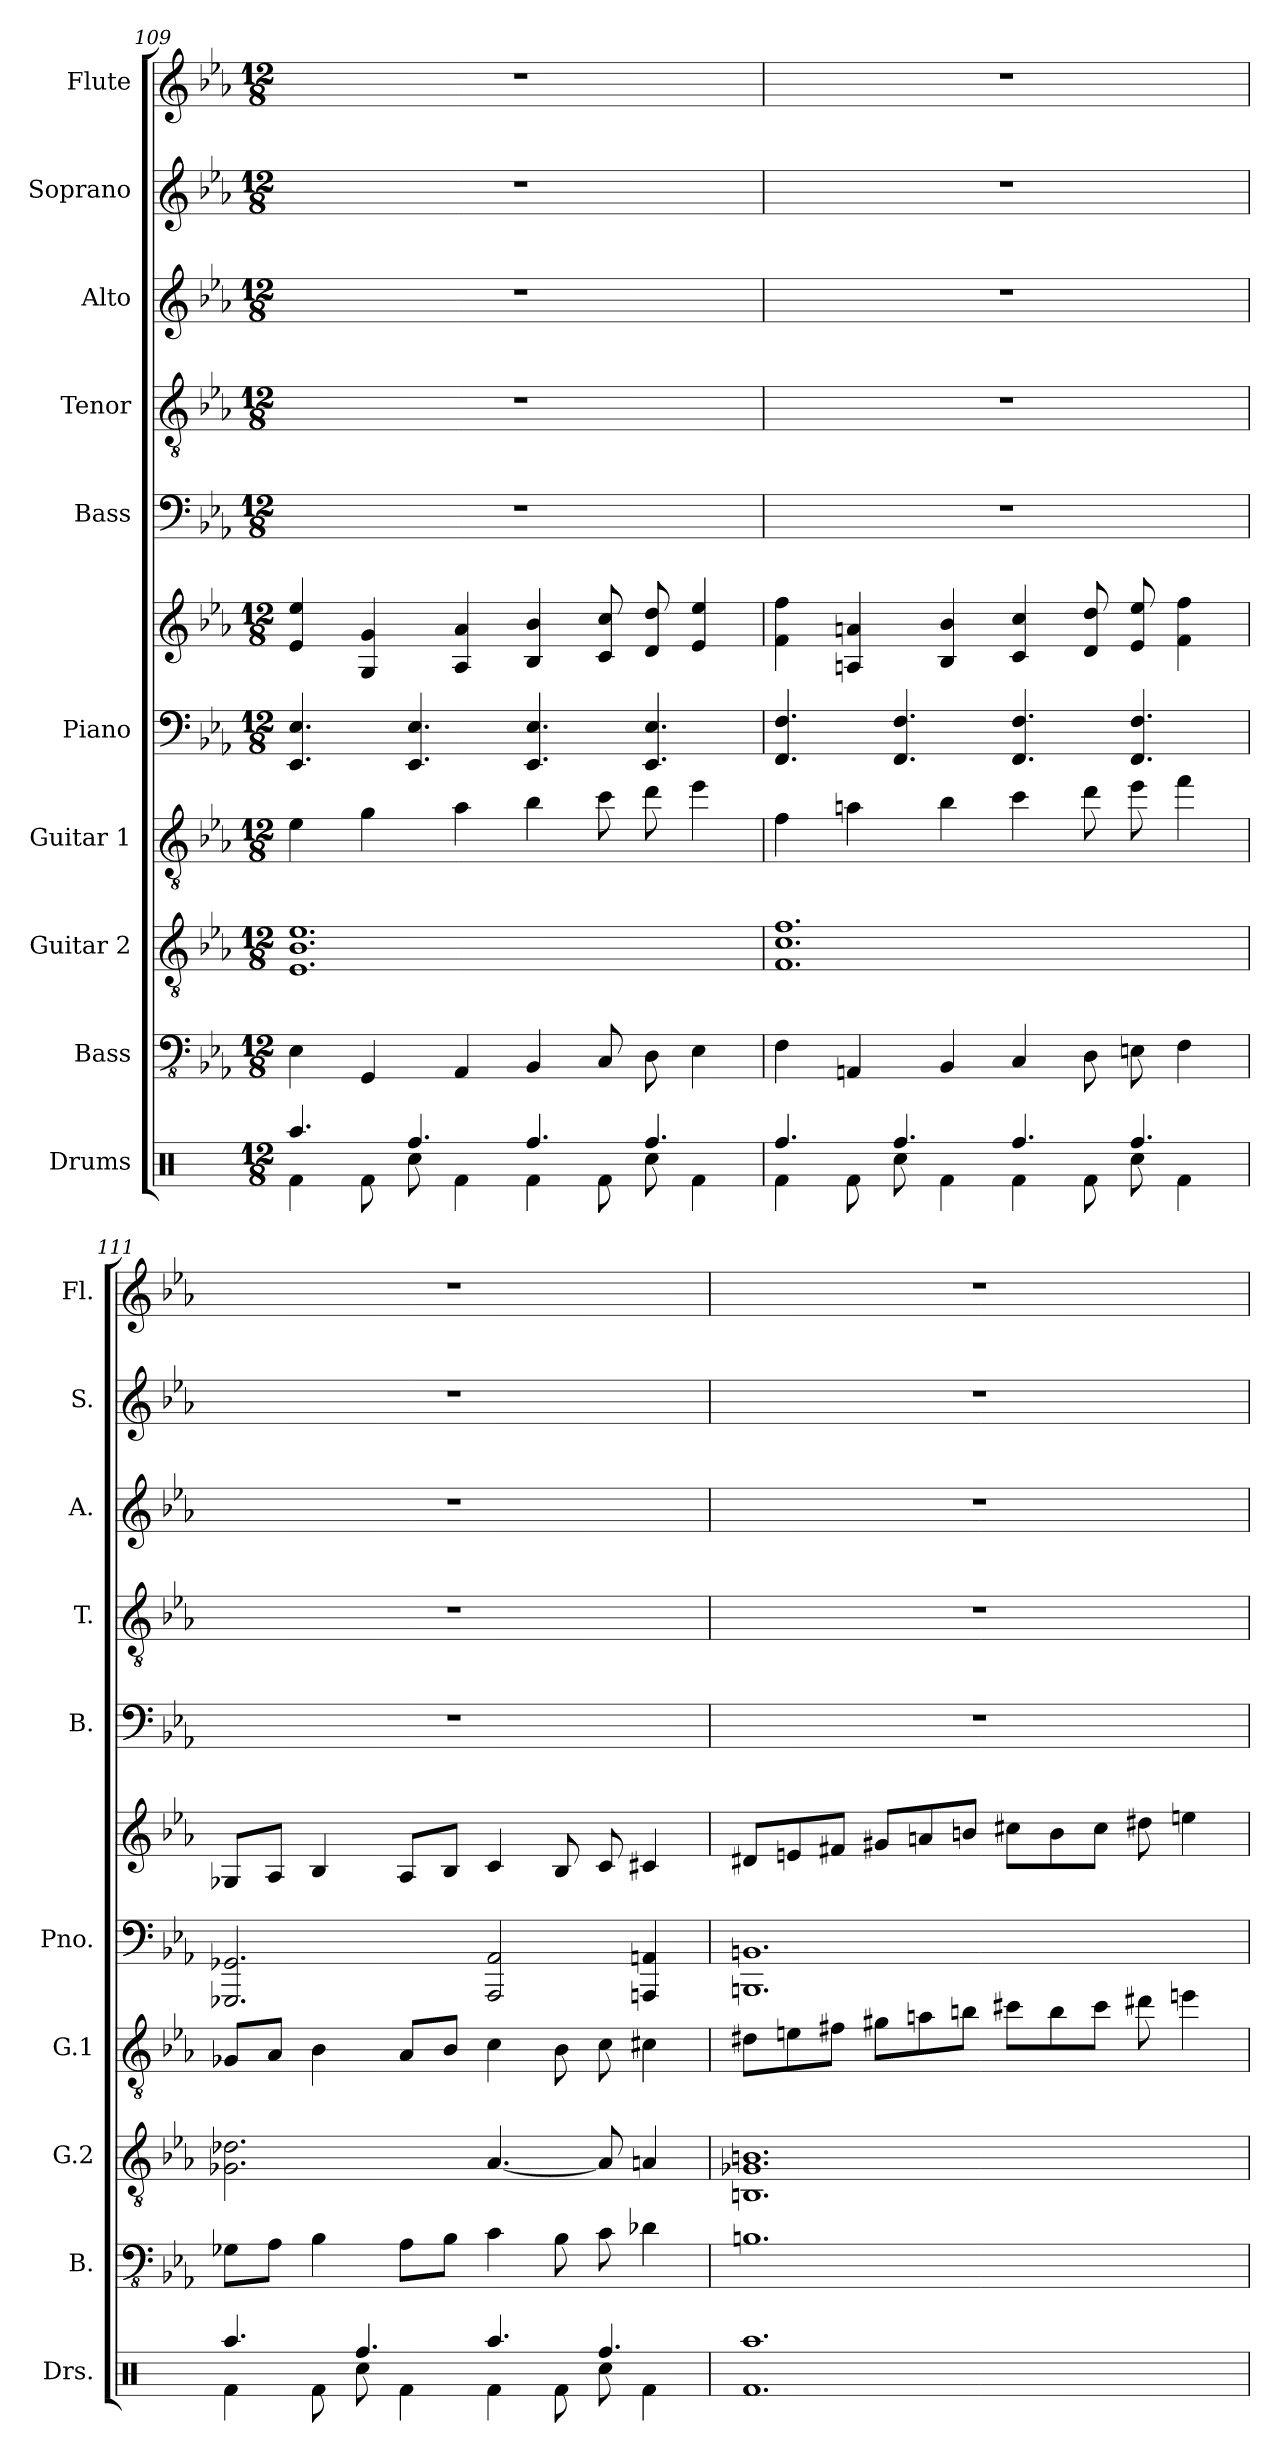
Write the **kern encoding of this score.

**kern	**kern	**kern	**kern	**kern	**kern	**kern	**kern	**kern	**kern	**kern
*part10	*part9	*part8	*part7	*part6	*part6	*part5	*part4	*part3	*part2	*part1
*staff11	*staff10	*staff9	*staff8	*staff7	*staff6	*staff5	*staff4	*staff3	*staff2	*staff1
*I"Drums	*I"Bass	*I"Guitar 2	*I"Guitar 1	*I"Piano	*	*I"Bass	*I"Tenor	*I"Alto	*I"Soprano	*I"Flute
*I'Drs.	*I'B.	*I'G.2	*I'G.1	*I'Pno.	*	*I'B.	*I'T.	*I'A.	*I'S.	*I'Fl.
*clefX	*clefFv4	*clefGv2	*clefGv2	*clefF4	*clefG2	*clefF4	*clefGv2	*clefG2	*clefG2	*clefG2
*	*	*	*	*	*	*	*	*	*ITrd-7c-12	*
*k[]	*k[b-e-a-]	*k[b-e-a-]	*k[b-e-a-]	*k[b-e-a-]	*k[b-e-a-]	*k[b-e-a-]	*k[b-e-a-]	*k[b-e-a-]	*k[b-e-a-]	*k[b-e-a-]
*M12/8	*M12/8	*M12/8	*M12/8	*M12/8	*M12/8	*M12/8	*M12/8	*M12/8	*M12/8	*M12/8
=109	=109	=109	=109	=109	=109	=109	=109	=109	=109	=109
*^	*	*	*	*	*	*	*	*	*	*
4.Raa/	4Rf\	4EE-\	1.E- 1.B- 1.e-	4e-\	4.EE-/ 4.E-/	4e-/ 4ee-/	1.r	1.r	1.r	1.r	1.r
.	8Rf\	4GGG/	.	4g\	.	4G/ 4g/	.	.	.	.	.
4.Rff/	8Rcc\	.	.	.	4.EE-/ 4.E-/	.	.	.	.	.	.
.	4Rf\	4AAA-/	.	4a-\	.	4A-/ 4a-/	.	.	.	.	.
4.Rff/	4Rf\	4BBB-/	.	4b-\	4.EE-/ 4.E-/	4B-/ 4b-/	.	.	.	.	.
.	8Rf\	8CC/	.	8cc\	.	8c/ 8cc/	.	.	.	.	.
4.Rff/	8Rcc\	8DD\	.	8dd\	4.EE-/ 4.E-/	8d/ 8dd/	.	.	.	.	.
.	4Rf\	4EE-\	.	4ee-\	.	4e-/ 4ee-/	.	.	.	.	.
=110	=110	=110	=110	=110	=110	=110	=110	=110	=110	=110	=110
4.Rff/	4Rf\	4FF\	1.F 1.c 1.f	4f\	4.FF/ 4.F/	4f\ 4ff\	1.r	1.r	1.r	1.r	1.r
.	8Rf\	4AAAn/	.	4an\	.	4An/ 4an/	.	.	.	.	.
4.Rff/	8Rcc\	.	.	.	4.FF/ 4.F/	.	.	.	.	.	.
.	4Rf\	4BBB-/	.	4b-\	.	4B-/ 4b-/	.	.	.	.	.
4.Rff/	4Rf\	4CC/	.	4cc\	4.FF/ 4.F/	4c/ 4cc/	.	.	.	.	.
.	8Rf\	8DD\	.	8dd\	.	8d/ 8dd/	.	.	.	.	.
4.Rff/	8Rcc\	8EEn\	.	8ee-\	4.FF/ 4.F/	8e-/ 8ee-/	.	.	.	.	.
.	4Rf\	4FF\	.	4ff\	.	4f\ 4ff\	.	.	.	.	.
!!LO:PB:g=z
=111	=111	=111	=111	=111	=111	=111	=111	=111	=111	=111	=111
*	*	*	*	*	*	*	*	*	*	*	*MM207
4.Raa/	4Rf\	8GG-X\L	2.G-X\ 2.d-X\	8G-X/L	2.GGG-X/ 2.GG-X/	8G-X/L	1.r	1.r	1.r	1.r	1.r
.	.	8AA-\J	.	8A-/J	.	8A-/J	.	.	.	.	.
.	8Rf\	4BB-\	.	4B-\	.	4B-/	.	.	.	.	.
4.Rff/	8Rcc\	.	.	.	.	.	.	.	.	.	.
.	4Rf\	8AA-\L	.	8A-/L	.	8A-/L	.	.	.	.	.
.	.	8BB-\J	.	8B-/J	.	8B-/J	.	.	.	.	.
4.Raa/	4Rf\	4C\	[4.A-/	4c\	2AAA-/ 2AA-/	4c/	.	.	.	.	.
.	8Rf\	8BB-\	.	8B-\	.	8B-/	.	.	.	.	.
4.Rff/	8Rcc\	8C\	8A-/]	8c\	.	8c/	.	.	.	.	.
.	4Rf\	4D-X\	4An/	4c#X\	4AAAn/ 4AAn/	4c#X/	.	.	.	.	.
=112	=112	=112	=112	=112	=112	=112	=112	=112	=112	=112	=112
1.Raa	1.Rf	1.BBn	1.BBn 1.G-X 1.Bn	8d#X\L	1.BBBn 1.BBn	8d#X/L	1.r	1.r	1.r	1.r	1.r
.	.	.	.	8en\	.	8en/	.	.	.	.	.
.	.	.	.	8f#X\J	.	8f#X/J	.	.	.	.	.
.	.	.	.	8g#X\L	.	8g#X/L	.	.	.	.	.
.	.	.	.	8an\	.	8an/	.	.	.	.	.
.	.	.	.	8bn\J	.	8bn/J	.	.	.	.	.
.	.	.	.	8cc#X\L	.	8cc#X\L	.	.	.	.	.
.	.	.	.	8b\	.	8b\	.	.	.	.	.
.	.	.	.	8cc#\J	.	8cc#\J	.	.	.	.	.
.	.	.	.	8dd#X\	.	8dd#X\	.	.	.	.	.
.	.	.	.	4een\	.	4een\	.	.	.	.	.
*v	*v	*	*	*	*	*	*	*	*	*	*
=	=	=	=	=	=	=	=	=	=	=
*-	*-	*-	*-	*-	*-	*-	*-	*-	*-	*-
